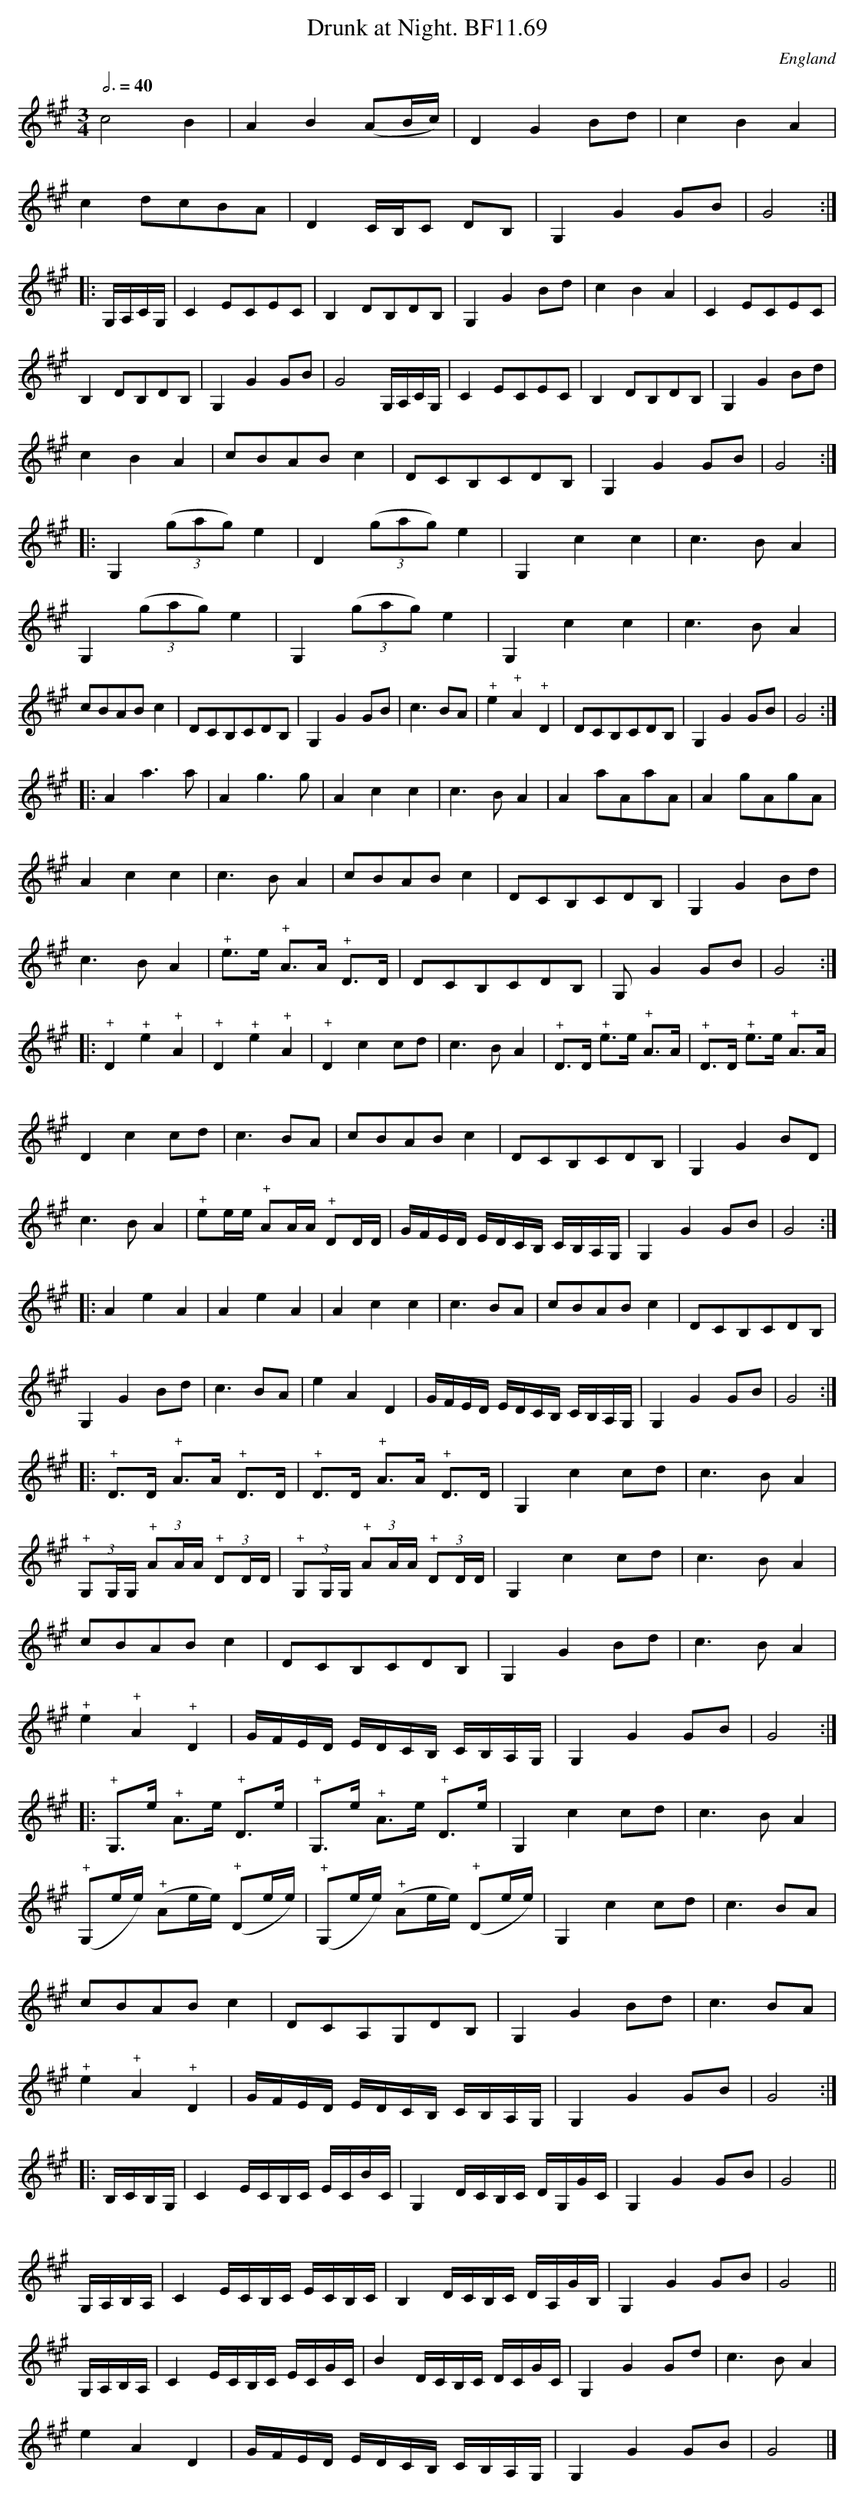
X:1
T:Drunk at Night. BF11.69
M:3/4
L:1/8
Q:3/4=40
O:England
notC:
Hand of James Lishman
K:A major
c4B2|A2B2(AB/c/)|D2G2Bd|c2B2A2|!
c2dcBA|D2C/B,/C DB,|G,2G2GB|G4:|!
|:G,/A,/C/G,/|C2ECEC|B,2DB,DB,|G,2G2Bd|c2B2A2|C2ECEC|!
B,2DB,DB,|G,2G2GB|G4G,/A,/C/G,/|\
C2ECEC|B,2DB,DB,|G,2G2Bd|!
c2B2A2|cBABc2|DCB,CDB,|G,2G2GB|G4:|!
|:G,2 ((3gag) e2|D2 ((3gag) e2|G,2c2c2|c3BA2|!
G,2 ((3gag) e2|G,2 ((3gag) e2|G,2c2c2|c3BA2|!
cBABc2|DCB,CDB,|G,2G2GB|c3BA|"^+"e2"^+"A2"^+"D2|DCB,CDB,|G,2G2GB|G4:|!
|:A2a3a|A2g3g|A2c2c2|c3BA2|A2aAaA|A2gAgA|!
A2c2c2|c3BA2|cBABc2|DCB,CDB,|G,2G2Bd|!
c3BA2|"^+"e>e "^+"A>A "^+"D>D|DCB,CDB,|G,G2GB|G4:|!
|:"^+"D2"^+"e2"^+"A2|"^+"D2"^+"e2"^+"A2|"^+"D2c2cd|c3BA2|\
"^+"D>D "^+"e>e "^+"A>A|"^+"D>D "^+"e>e "^+"A>A|!
D2c2cd|c3BA|cBABc2|DCB,CDB,|G,2G2BD|!
c3BA2|"^+"ee/e/ "^+"AA/A/ "^+"DD/D/|G/F/E/D/ E/D/C/B,/ C/B,/A,/G,/|\
G,2G2GB|G4:|!
|:A2e2A2|A2e2A2|A2c2c2|c3BA|\
cBABc2|DCB,CDB,|!
G,2G2Bd|c3BA|e2A2D2|G/F/E/D/ E/D/C/B,/ C/B,/A,/G,/|\
G,2G2GB|G4:|!
|:"^+"D>D "^+"A>A "^+"D>D|"^+"D>D "^+"A>A "^+"D>D|G,2c2cd|c3BA2|!
"^+"(3G,G,/G,/ "^+"(3AA/A/ "^+"(3DD/D/|\
"^+"(3G,G,/G,/ "^+"(3AA/A/ "^+"(3DD/D/|G,2c2cd|c3BA2|!
cBABc2|DCB,CDB,|G,2G2Bd|c3BA2|!
"^+"e2"^+"A2"^+"D2|G/F/E/D/ E/D/C/B,/ C/B,/A,/G,/|G,2G2GB|G4:|!
|:"^+"G,>e "^+"A>e "^+"D>e|"^+"G,>e "^+"A>e "^+"D>e|G,2c2cd|c3BA2|!
"^+"(G,e/e/) "^+"(Ae/e/) "^+"(De/e/)|"^+"(G,e/e/) "^+"(Ae/e/) "^+"(De/e/)|\
G,2c2cd|c3BA|!
cBABc2|DCA,G,DB,|G,2G2Bd|c3BA|!
"^+"e2"^+"A2"^+"D2|G/F/E/D/ E/D/C/B,/ C/B,/A,/G,/|G,2G2GB|G4:|!
|:B,/C/B,/G,/|C2E/C/B,/C/ E/C/B/C/|G,2D/C/B,/C/ D/G,/G/C/|G,2G2GB|G4||!
G,/A,/B,/A,/|C2E/C/B,/C/ E/C/B,/C/|B,2D/C/B,/C/ D/A,/G/B,/|G,2G2GB|G4||!
G,/A,/B,/A,/|C2E/C/B,/C/ E/C/G/C/|B2D/C/B,/C/ D/C/G/C/|G,2G2Gd|c3BA2|!
e2A2D2|G/F/E/D/ E/D/C/B,/ C/B,/A,/G,/|G,2G2GB|G4|]
